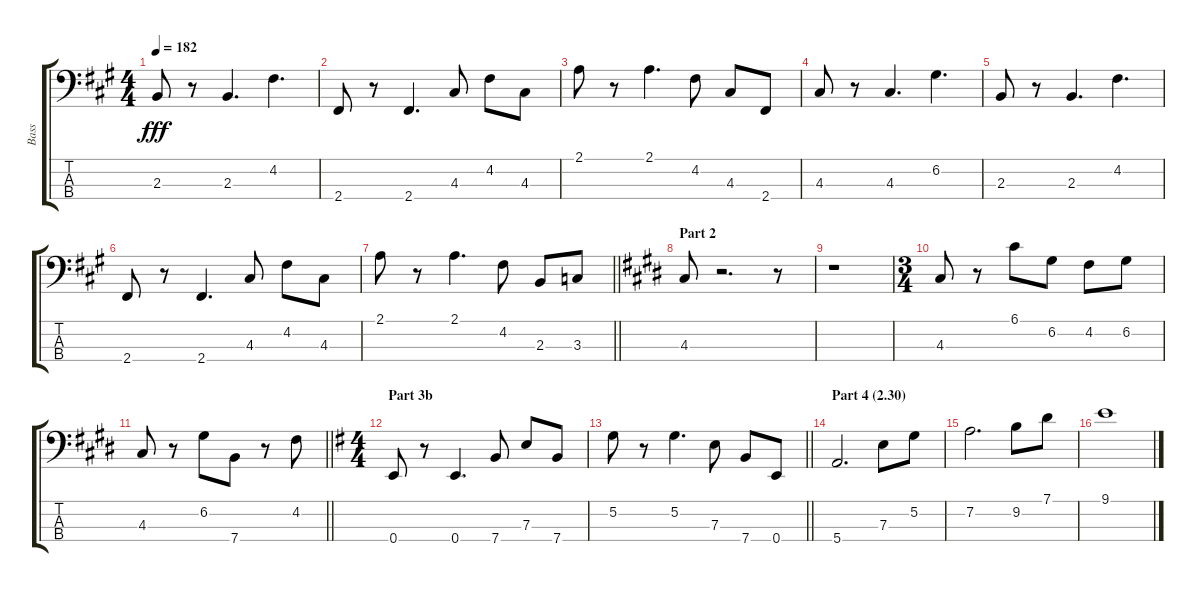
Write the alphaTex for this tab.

\track ("Bass" "Bass") {instrument electricbasspick}
\staff {score tabs}
\tuning (G2 D2 A1 E1) {hide}
\ts (4 4)
\tempo 182
\clef f4
\ks a
2.3.8{dy fff} r.8 2.3.4{d} 4.2.4{d} |
2.4.8 r.8 2.4.4{d} 4.3.8 4.2.8 4.3.8 |
2.1.8 r.8 2.1.4{d} 4.2.8 4.3.8 2.4.8 |
4.3.8 r.8 4.3.4{d} 6.2.4{d} |
2.3.8 r.8 2.3.4{d} 4.2.4{d} |
2.4.8 r.8 2.4.4{d} 4.3.8 4.2.8 4.3.8 |
\barLineRight lightlight
2.1.8 r.8 2.1.4{d} 4.2.8 2.3.8 3.3.8 |
\section ("" "Part 2")
\ks e
4.3.8 r.2{d} r.8 |
r.1 |
\ts (3 4)
4.3.8 r.8 6.1.8 6.2.8 4.2.8 6.2.8 |
\barLineRight lightlight
4.3.8 r.8 6.2.8 7.4.8 r.8 4.2.8 |
\ts (4 4)
\section ("" "Part 3b")
\ks g
0.4.8 r.8 0.4.4{d} 7.4.8 7.3.8 7.4.8 |
\barLineRight lightlight
5.2.8 r.8 5.2.4{d} 7.3.8 7.4.8 0.4.8 |
\section ("" "Part 4 (2.30)")
5.4.2{d} 7.3.8 5.2.8 |
7.2.2{d} 9.2.8 7.1.8 |
9.1.1
